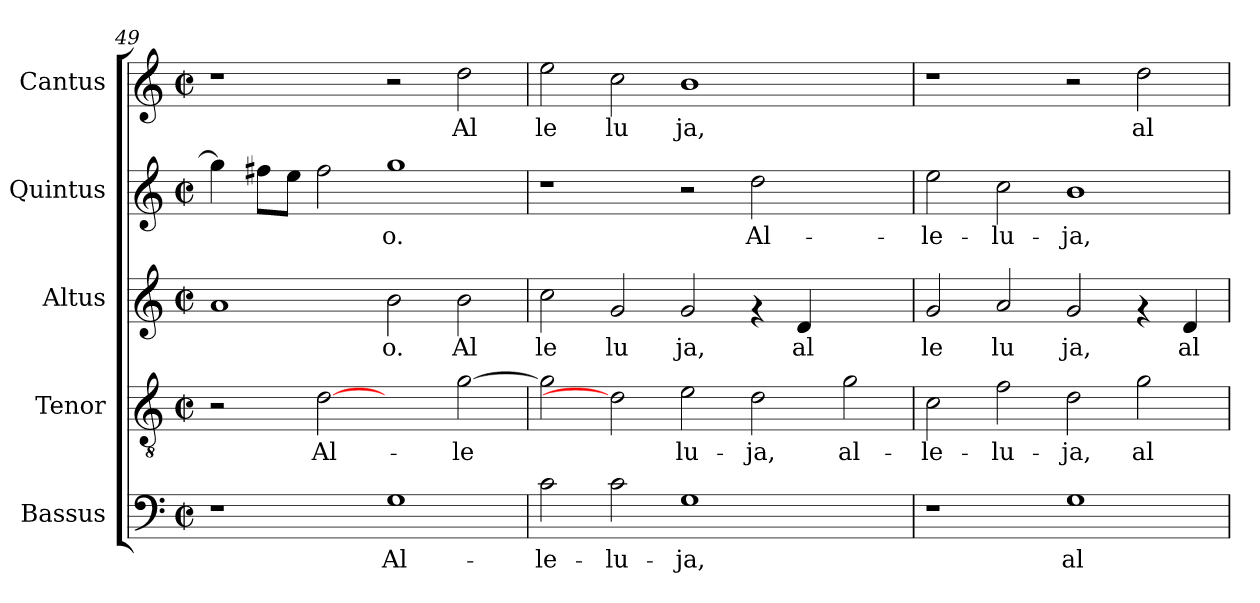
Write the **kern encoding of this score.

**kern	**text	**kern	**text	**kern	**text	**kern	**text	**kern	**text
*part5	*part5	*part4	*part4	*part3	*part3	*part2	*part2	*part1	*part1
*staff5	*staff5	*staff4	*staff4	*staff3	*staff3	*staff2	*staff2	*staff1	*staff1
*I"Bassus	*	*I"Tenor	*	*I"Altus	*	*I"Quintus	*	*I"Cantus	*
!!LO:PB:g=z
*clefF4	*	*clefGv2	*	*clefG2	*	*clefG2	*	*clefG2	*
*k[]	*	*k[]	*	*k[]	*	*k[]	*	*k[]	*
*C:	*	*C:	*	*C:	*	*C:	*	*C:	*
*M2/2	*	*M2/2	*	*M2/2	*	*M2/2	*	*M2/2	*
*met(c|)	*	*met(c|)	*	*met(c|)	*	*met(c|)	*	*met(c|)	*
=49	=49	=49	=49	=49	=49	=49	=49	=49	=49
!	!	!	!	!	!LO:LY:b:cj	!	!LO:LY:b:cj	!	!
1r	.	2r	.	1a	.	4gg\]	.	1r	.
!	!	!	!	!	!	!	!LO:LY:b:cj	!	!
.	.	.	.	.	.	8ff#\L	.	.	.
!	!	!	!	!	!	!	!LO:LY:b:cj	!	!
.	.	.	.	.	.	8ee\J	.	.	.
!	!	!	!LO:LY:b:cj	!	!	!	!LO:LY:b:cj	!	!
.	.	[2d	Al-	.	.	2ff#\	.	.	.
!	!LO:LY:b:cj	!	!	!	!LO:LY:b:cj	!	!LO:LY:b:cj	!	!
1G	Al-	2ryy	.	2b\	o.	1gg	o.	2r	.
!	!	!	!LO:LY:b:cj	!	!LO:LY:b:cj	!	!	!	!LO:LY:b:cj
.	.	[>2g\	-le-	2b\	Al	.	.	2dd\	Al
=50	=50	=50	=50	=50	=50	=50	=50	=50	=50
!	!LO:LY:b:cj	!	!LO:LY:b:cj	!	!LO:LY:b:cj	!	!	!	!LO:LY:b:cj
2c\	-le-	2g\]	--	2cc\	le	1r	.	2ee\	le
!	!LO:LY:b:cj	!	!	!	!LO:LY:b:cj	!	!	!	!LO:LY:b:cj
2c\	-lu-	2d]	.	2g/	lu	.	.	2cc\	lu
!	!LO:LY:b:cj	!	!LO:LY:b:cj	!	!LO:LY:b:cj	!	!	!	!LO:LY:b:cj
1G	-ja,	2e\	-lu-	2g/	ja,	2r	.	1b	ja,
!	!	!	!LO:LY:b:cj	!	!	!	!LO:LY:b:cj	!	!
.	.	2d\	-ja,	4rf	.	2dd\	Al-	.	.
!	!	!	!	!	!LO:LY:b:cj	!	!	!	!
.	.	.	.	4d/	al	.	.	.	.
!	!	!	!LO:LY:b:cj	!	!	!	!	!	!
2ryy	.	2g\	al-	2ryy	.	2ryy	.	2ryy	.
=51	=51	=51	=51	=51	=51	=51	=51	=51	=51
!	!	!	!LO:LY:b:cj	!	!LO:LY:b:cj	!	!LO:LY:b:cj	!	!
1r	.	2c\	-le-	2g/	le	2ee\	-le-	1r	.
!	!	!	!LO:LY:b:cj	!	!LO:LY:b:cj	!	!LO:LY:b:cj	!	!
.	.	2f\	-lu-	2a/	lu	2cc\	-lu-	.	.
!	!LO:LY:b:cj	!	!LO:LY:b:cj	!	!LO:LY:b:cj	!	!LO:LY:b:cj	!	!
1G	al-	2d\	-ja,	2g/	ja,	1b	-ja,	2r	.
!	!	!	!LO:LY:b:cj	!	!	!	!	!	!LO:LY:b:cj
.	.	2g\	al-	4rf	.	.	.	2dd\	al
!	!	!	!	!	!LO:LY:b:cj	!	!	!	!
.	.	.	.	4d/	al	.	.	.	.
=	=	=	=	=	=	=	=	=	=
*-	*-	*-	*-	*-	*-	*-	*-	*-	*-
